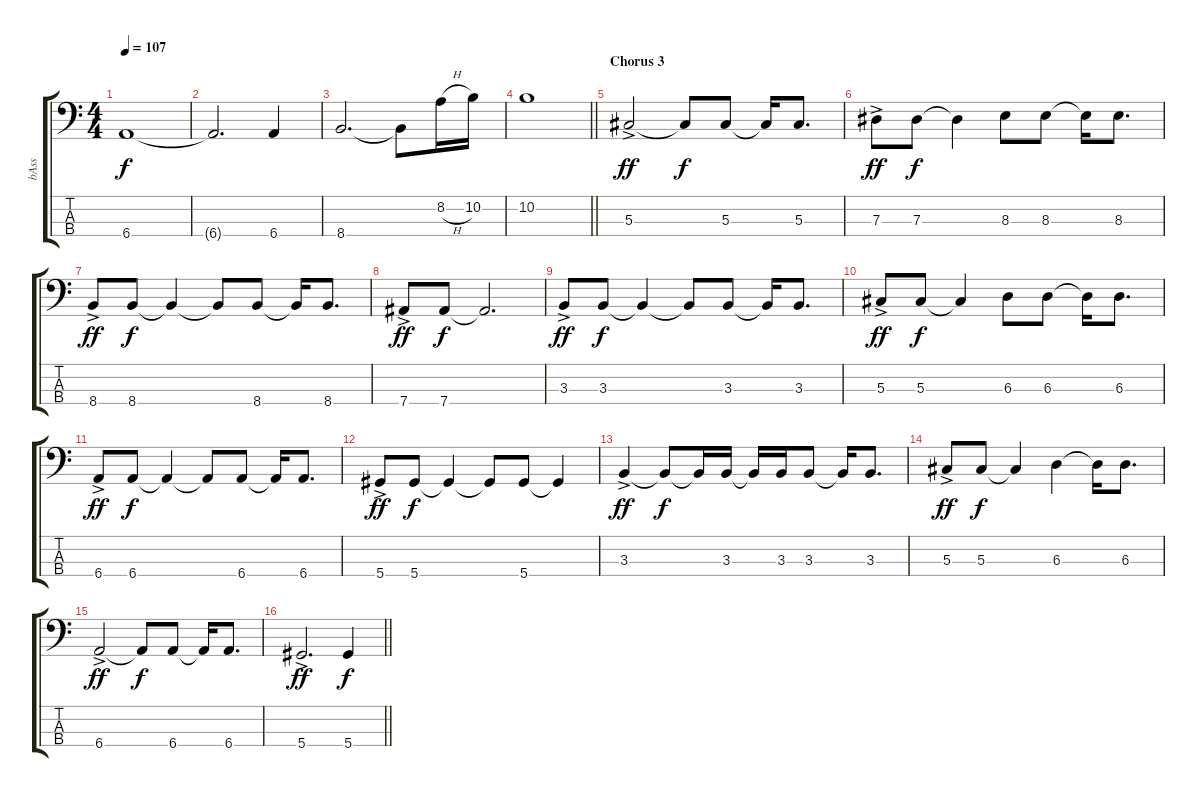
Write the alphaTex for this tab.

\track ("bAss" "bAss") {instrument electricbasspick}
\staff {score tabs}
\tuning (Gb2 Db2 Ab1 Eb1) {hide}
\ts (4 4)
\tempo 107
\clef f4
\ks c
6.4.1{dy f} |
6.4{t}.2{d} 6.4.4 |
8.4.2{d} 8.4{t}.8 8.2{h}.16 10.2.16 |
\barLineRight lightlight
10.2.1 |
\section ("" "Chorus 3")
5.3{ac}.2{dy ff} 5.3{t}.8{dy f} 5.3.8 5.3{t}.16 5.3.8{d} |
7.3{ac}.8{dy ff} 7.3.8{dy f} 7.3{t}.4 8.3.8 8.3.8 8.3{t}.16 8.3.8{d} |
8.4{ac}.8{dy ff} 8.4.8{dy f} 8.4{t}.4 8.4{t}.8 8.4.8 8.4{t}.16 8.4.8{d} |
7.4{ac}.8{dy ff} 7.4.8{dy f} 7.4{t}.2{d} |
3.3{ac}.8{dy ff} 3.3.8{dy f} 3.3{t}.4 3.3{t}.8 3.3.8 3.3{t}.16 3.3.8{d} |
5.3{ac}.8{dy ff} 5.3.8{dy f} 5.3{t}.4 6.3.8 6.3.8 6.3{t}.16 6.3.8{d} |
6.4{ac}.8{dy ff} 6.4.8{dy f} 6.4{t}.4 6.4{t}.8 6.4.8 6.4{t}.16 6.4.8{d} |
5.4{ac}.8{dy ff} 5.4.8{dy f} 5.4{t}.4 5.4{t}.8 5.4.8 5.4{t}.4 |
3.3{ac}.4{dy ff} 3.3{t}.8{dy f} 3.3{t}.16 3.3.16 3.3{t}.16 3.3.16 3.3.8 3.3{t}.16 3.3.8{d} |
5.3{ac}.8{dy ff} 5.3.8{dy f} 5.3{t}.4 6.3.4 6.3{t}.16 6.3.8{d} |
6.4{ac}.2{dy ff} 6.4{t}.8{dy f} 6.4.8 6.4{t}.16 6.4.8{d} |
\barLineRight lightlight
5.4{ac}.2{d dy ff} 5.4.4{dy f}
